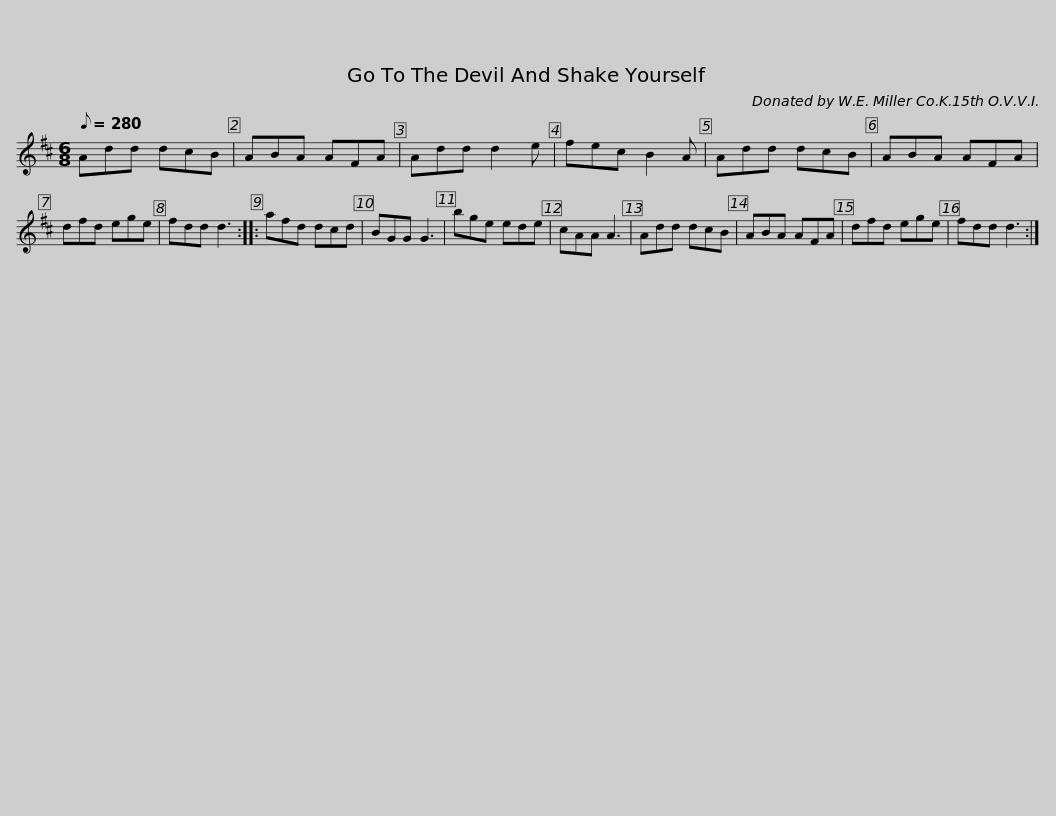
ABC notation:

X:1
L:1/8
Q:1/8=280
M:6/8
I:linebreak $
K:none
V:1 treble transpose="8 "
V:1
[K:D] Add dcB | ABA AFA | Add d2 e | fec B2 A | Add dcB | %5
 ABA AFA | dfd ege |$ fdd d3 :: afd dcd | BGG G3 | %10
 bge ede | cAA A3 | Add dcB | ABA AFA | dfd ege |$ %15
 fdd d3 :| %16
